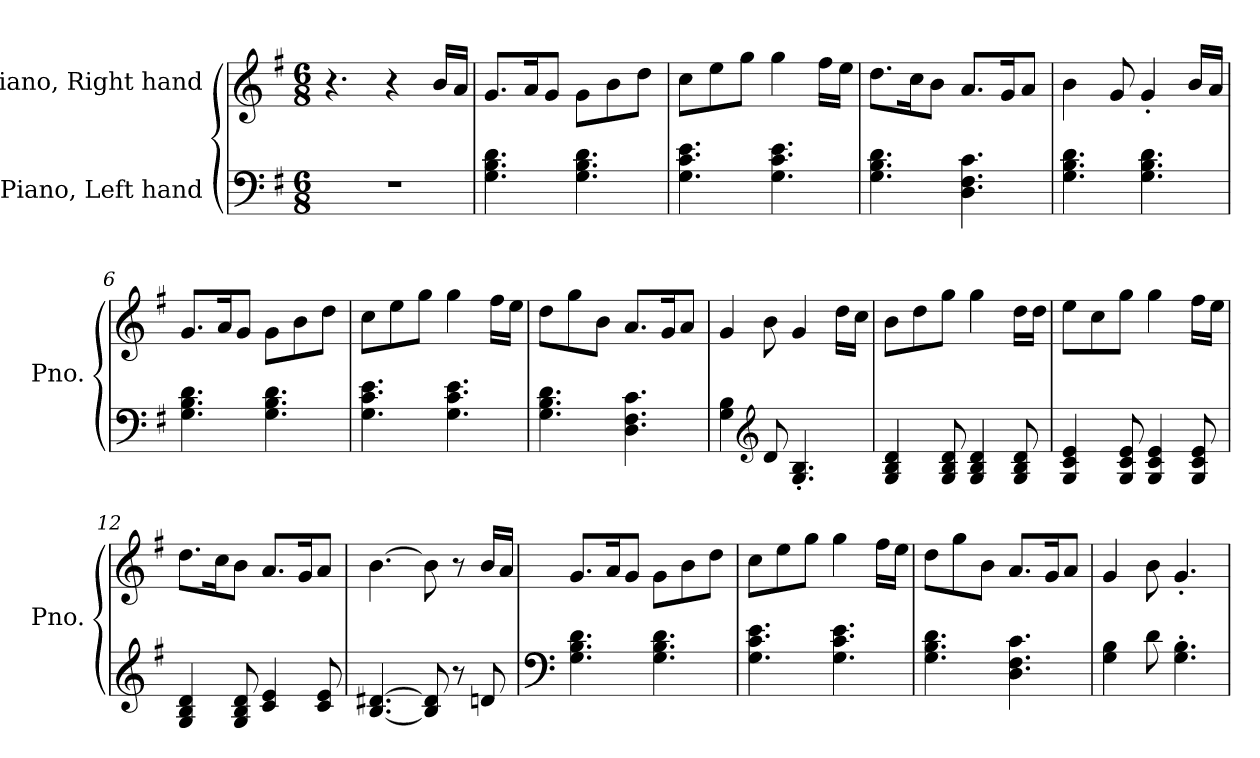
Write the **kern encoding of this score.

**kern	**kern
*part2	*part1
*staff2	*staff1
*I"Piano, Left hand	*I"Piano, Right hand
*I'Pno.	*I'Pno.
*clefF4	*clefG2
*k[f#]	*k[f#]
*M6/8	*M6/8
*MM90	*MM90
=1	=1
2.r	4.r
.	4r
.	16b/LL
.	16a/JJ
=2	=2
4.G\ 4.B\ 4.d\	8.g/L
.	16a/K
.	8g/J
4.G\ 4.B\ 4.d\	8g\L
.	8b\
.	8dd\J
=3	=3
4.G\ 4.c\ 4.e\	8cc\L
.	8ee\
.	8gg\J
4.G\ 4.c\ 4.e\	4gg\
.	16ff#\LL
.	16ee\JJ
=4	=4
4.G\ 4.B\ 4.d\	8.dd\L
.	16cc\K
.	8b\J
4.D\ 4.F#\ 4.c\	8.a/L
.	16g/K
.	8a/J
=5	=5
4.G\ 4.B\ 4.d\	4b\
.	8g/
4.G\ 4.B\ 4.d\	4g'/
.	16b/LL
.	16a/JJ
!!LO:LB:g=z
=6	=6
4.G\ 4.B\ 4.d\	8.g/L
.	16a/K
.	8g/J
4.G\ 4.B\ 4.d\	8g\L
.	8b\
.	8dd\J
=7	=7
4.G\ 4.c\ 4.e\	8cc\L
.	8ee\
.	8gg\J
4.G\ 4.c\ 4.e\	4gg\
.	16ff#\LL
.	16ee\JJ
=8	=8
4.G\ 4.B\ 4.d\	8dd\L
.	8gg\
.	8b\J
4.D\ 4.F#\ 4.c\	8.a/L
.	16g/K
.	8a/J
=9	=9
4G\ 4B\	4g/
*clefG2	*
8d/	8b\
4.G/' 4.B/'	4g/
.	16dd\LL
.	16cc\JJ
=10	=10
4G/ 4B/ 4d/	8b\L
.	8dd\
8G/ 8B/ 8d/	8gg\J
4G/ 4B/ 4d/	4gg\
8G/ 8B/ 8d/	16dd\LL
.	16dd\JJ
!!LO:LB:g=z
=11	=11
4G/ 4c/ 4e/	8ee\L
.	8cc\
8G/ 8c/ 8e/	8gg\J
4G/ 4c/ 4e/	4gg\
8G/ 8c/ 8e/	16ff#\LL
.	16ee\JJ
=12	=12
4G/ 4B/ 4d/	8.dd\L
.	16cc\K
8G/ 8B/ 8d/	8b\J
4c/ 4e/	8.a/L
.	16g/K
8c/ 8e/	8a/J
=13	=13
[4.B/ [4.d#X/	[4.b\
8B/] 8d#/]	8b\]
8r	8r
8dn/	16b/LL
.	16a/JJ
=14	=14
*clefF4	*
4.G\ 4.B\ 4.d\	8.g/L
.	16a/K
.	8g/J
4.G\ 4.B\ 4.d\	8g\L
.	8b\
.	8dd\J
=15	=15
4.G\ 4.c\ 4.e\	8cc\L
.	8ee\
.	8gg\J
4.G\ 4.c\ 4.e\	4gg\
.	16ff#\LL
.	16ee\JJ
!!LO:LB:g=z
=16	=16
4.G\ 4.B\ 4.d\	8dd\L
.	8gg\
.	8b\J
4.D\ 4.F#\ 4.c\	8.a/L
.	16g/K
.	8a/J
=17	=17
4G\ 4B\	4g/
8d\	8b\
4.G\' 4.B\'	4.g'/
=	=
*-	*-
